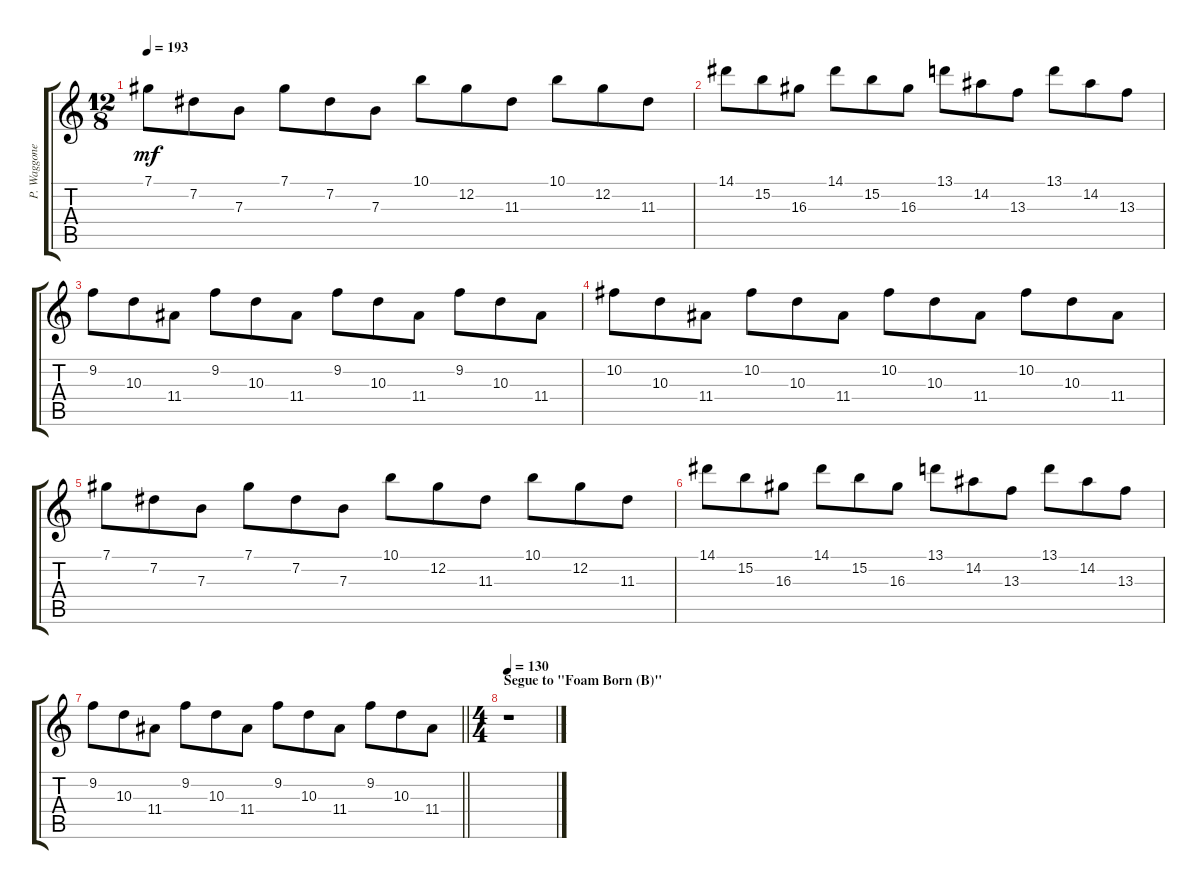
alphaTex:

\track ("P. Waggoner Lead Gtr." "P. Waggone") {instrument distortionguitar}
\staff {score tabs}
\tuning (Db4 Ab3 E3 B2 Gb2 Db2) {hide}
\ts (12 8)
\tempo 193
\clef g2
\ks c
7.1.8{dy mf} 7.2.8 7.3.8 7.1.8 7.2.8 7.3.8 10.1.8 12.2.8 11.3.8 10.1.8 12.2.8 11.3.8 |
14.1.8 15.2.8 16.3.8 14.1.8 15.2.8 16.3.8 13.1.8 14.2.8 13.3.8 13.1.8 14.2.8 13.3.8 |
9.2.8 10.3.8 11.4.8 9.2.8 10.3.8 11.4.8 9.2.8 10.3.8 11.4.8 9.2.8 10.3.8 11.4.8 |
10.2.8 10.3.8 11.4.8 10.2.8 10.3.8 11.4.8 10.2.8 10.3.8 11.4.8 10.2.8 10.3.8 11.4.8 |
7.1.8 7.2.8 7.3.8 7.1.8 7.2.8 7.3.8 10.1.8 12.2.8 11.3.8 10.1.8 12.2.8 11.3.8 |
14.1.8 15.2.8 16.3.8 14.1.8 15.2.8 16.3.8 13.1.8 14.2.8 13.3.8 13.1.8 14.2.8 13.3.8 |
\barLineRight lightlight
9.2.8 10.3.8 11.4.8 9.2.8 10.3.8 11.4.8 9.2.8 10.3.8 11.4.8 9.2.8 10.3.8 11.4.8 |
\ts (4 4)
\section ("" "Segue to \"Foam Born (B)\"")
\tempo 130
r.1
